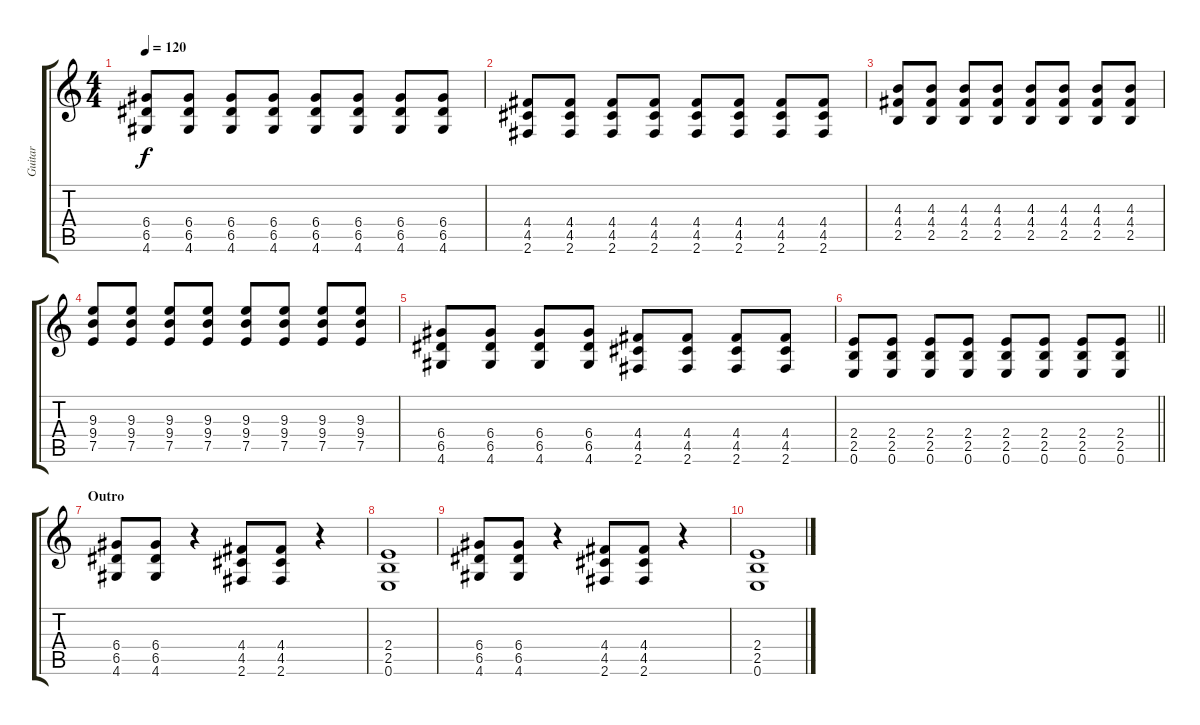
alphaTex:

\track ("Guitar" "Guitar") {instrument distortionguitar}
\staff {score tabs}
\tuning (E4 B3 G3 D3 A2 E2) {hide}
\ts (4 4)
\tempo 120
\clef g2
\ks c
(6.4 6.5 4.6).8{dy f} (6.4 6.5 4.6).8 (6.4 6.5 4.6).8 (6.4 6.5 4.6).8 (6.4 6.5 4.6).8 (6.4 6.5 4.6).8 (6.4 6.5 4.6).8 (6.4 6.5 4.6).8 |
(4.4 4.5 2.6).8 (4.4 4.5 2.6).8 (4.4 4.5 2.6).8 (4.4 4.5 2.6).8 (4.4 4.5 2.6).8 (4.4 4.5 2.6).8 (4.4 4.5 2.6).8 (4.4 4.5 2.6).8 |
(4.3 4.4 2.5).8 (4.3 4.4 2.5).8 (4.3 4.4 2.5).8 (4.3 4.4 2.5).8 (4.3 4.4 2.5).8 (4.3 4.4 2.5).8 (4.3 4.4 2.5).8 (4.3 4.4 2.5).8 |
(9.3 9.4 7.5).8 (9.3 9.4 7.5).8 (9.3 9.4 7.5).8 (9.3 9.4 7.5).8 (9.3 9.4 7.5).8 (9.3 9.4 7.5).8 (9.3 9.4 7.5).8 (9.3 9.4 7.5).8 |
(6.4 6.5 4.6).8 (6.4 6.5 4.6).8 (6.4 6.5 4.6).8 (6.4 6.5 4.6).8 (4.4 4.5 2.6).8 (4.4 4.5 2.6).8 (4.4 4.5 2.6).8 (4.4 4.5 2.6).8 |
\barLineRight lightlight
(2.4 2.5 0.6).8 (2.4 2.5 0.6).8 (2.4 2.5 0.6).8 (2.4 2.5 0.6).8 (2.4 2.5 0.6).8 (2.4 2.5 0.6).8 (2.4 2.5 0.6).8 (2.4 2.5 0.6).8 |
\section ("" "Outro")
(6.4 6.5 4.6).8 (6.4 6.5 4.6).8 r.4 (4.4 4.5 2.6).8 (4.4 4.5 2.6).8 r.4 |
(2.4 2.5 0.6).1 |
(6.4 6.5 4.6).8 (6.4 6.5 4.6).8 r.4 (4.4 4.5 2.6).8 (4.4 4.5 2.6).8 r.4 |
(2.4 2.5 0.6).1
